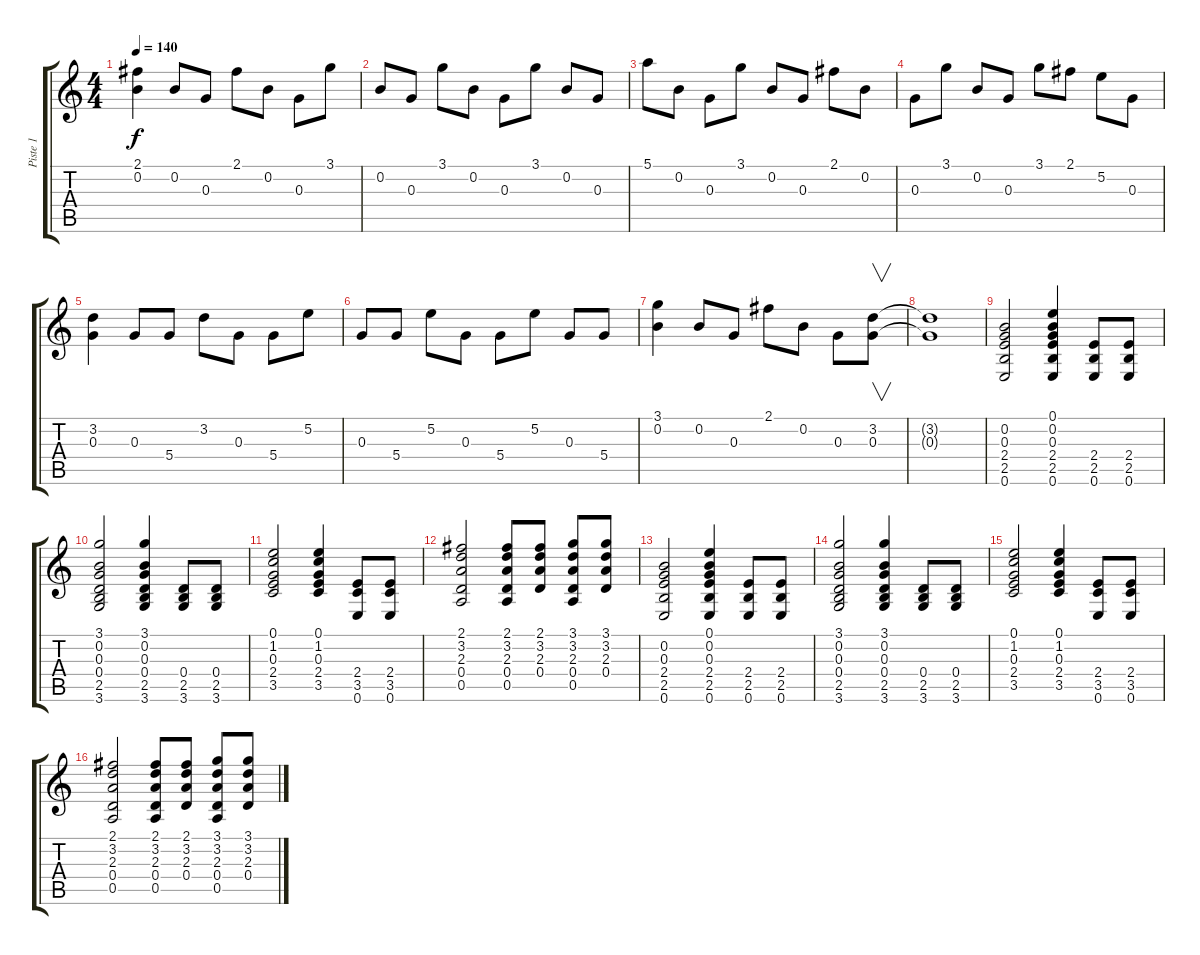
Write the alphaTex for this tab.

\track ("Piste 1" "Piste 1") {instrument acousticguitarsteel}
\staff {score tabs}
\tuning (E4 B3 G3 D3 A2 E2) {hide}
\ts (4 4)
\tempo 140
\clef g2
\ks c
(2.1 0.2).4{dy f} 0.2.8 0.3.8 2.1.8 0.2.8 0.3.8 3.1.8 |
0.2.8 0.3.8 3.1.8 0.2.8 0.3.8 3.1.8 0.2.8 0.3.8 |
5.1.8 0.2.8 0.3.8 3.1.8 0.2.8 0.3.8 2.1.8 0.2.8 |
0.3.8 3.1.8 0.2.8 0.3.8 3.1.8 2.1.8 5.2.8 0.3.8 |
(3.2 0.3).4 0.3.8 5.4.8 3.2.8 0.3.8 5.4.8 5.2.8 |
0.3.8 5.4.8 5.2.8 0.3.8 5.4.8 5.2.8 0.3.8 5.4.8 |
(3.1 0.2).4 0.2.8 0.3.8 2.1.8 0.2.8 0.3.8 (3.2 0.3).8{v} |
(3.2{t} 0.3{t}).1 |
(0.2 0.3 2.4 2.5 0.6).2 (0.1 0.2 0.3 2.4 2.5 0.6).4 (2.4 2.5 0.6).8 (2.4 2.5 0.6).8 |
(3.1 0.2 0.3 0.4 2.5 3.6).2 (3.1 0.2 0.3 0.4 2.5 3.6).4 (0.4 2.5 3.6).8 (0.4 2.5 3.6).8 |
(0.1 1.2 0.3 2.4 3.5).2 (0.1 1.2 0.3 2.4 3.5).4 (2.4 3.5 0.6).8 (2.4 3.5 0.6).8 |
(2.1 3.2 2.3 0.4 0.5).2 (2.1 3.2 2.3 0.4 0.5).8 (2.1 3.2 2.3 0.4).8 (3.1 3.2 2.3 0.4 0.5).8 (3.1 3.2 2.3 0.4).8 |
(0.2 0.3 2.4 2.5 0.6).2 (0.1 0.2 0.3 2.4 2.5 0.6).4 (2.4 2.5 0.6).8 (2.4 2.5 0.6).8 |
(3.1 0.2 0.3 0.4 2.5 3.6).2 (3.1 0.2 0.3 0.4 2.5 3.6).4 (0.4 2.5 3.6).8 (0.4 2.5 3.6).8 |
(0.1 1.2 0.3 2.4 3.5).2 (0.1 1.2 0.3 2.4 3.5).4 (2.4 3.5 0.6).8 (2.4 3.5 0.6).8 |
(2.1 3.2 2.3 0.4 0.5).2 (2.1 3.2 2.3 0.4 0.5).8 (2.1 3.2 2.3 0.4).8 (3.1 3.2 2.3 0.4 0.5).8 (3.1 3.2 2.3 0.4).8
